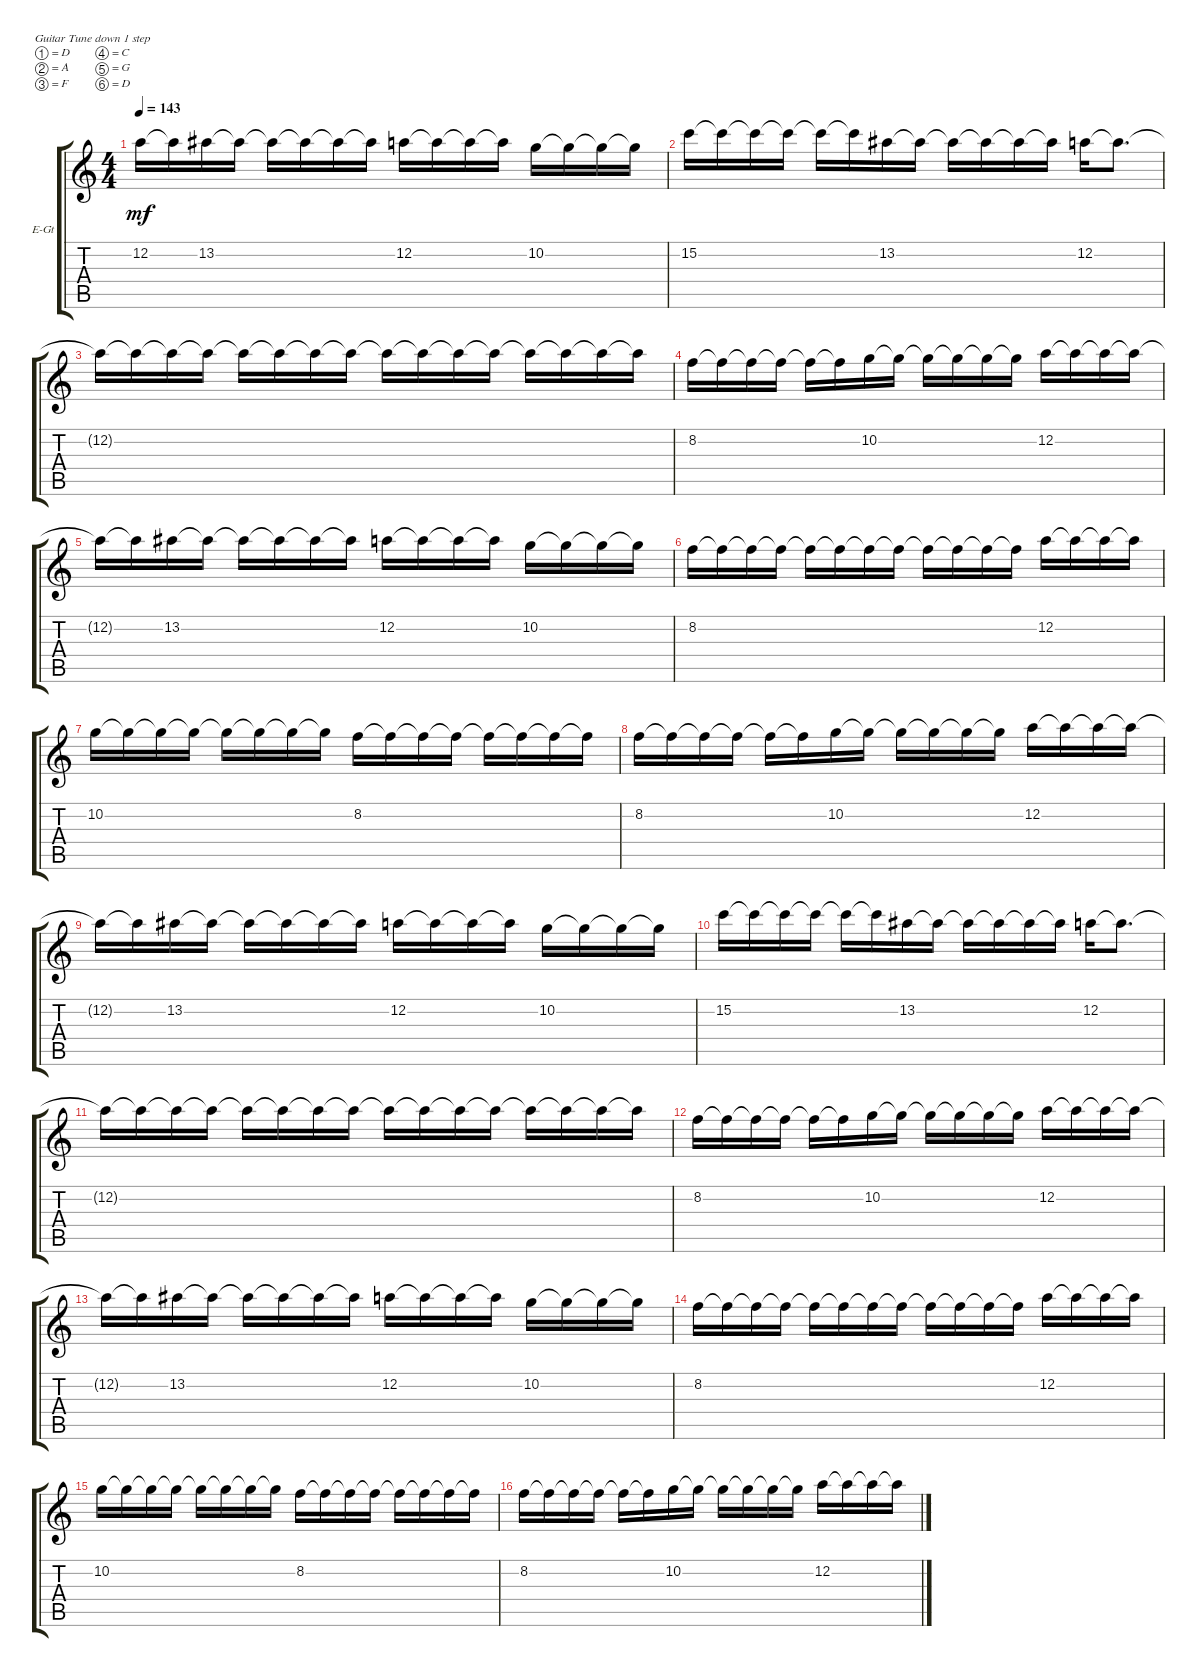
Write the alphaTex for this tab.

\defaultSystemsLayout 4
\bracketExtendMode groupsimilarinstruments
\firstSystemTrackNameOrientation horizontal
\otherSystemsTrackNameOrientation horizontal
\track ("Electric Guitar" "E-Gt") {instrument distortionguitar}
\staff {score tabs}
\tuning (D4 A3 F3 C3 G2 D2)
\ts (4 4)
\tempo 143
\clef g2
\ks c
12.2{t}.16{dy mf} 12.2{t}.16 13.2.16 13.2{t}.16 13.2{t}.16 13.2{t}.16 13.2{t}.16 13.2{t}.16 12.2.16 12.2{t}.16 12.2{t}.16 12.2{t}.16 10.2.16 10.2{t}.16 10.2{t}.16 10.2{t}.16 |
15.2.16 15.2{t}.16 15.2{t}.16 15.2{t}.16 15.2{t}.16 15.2{t}.16 13.2.16 13.2{t}.16 13.2{t}.16 13.2{t}.16 13.2{t}.16 13.2{t}.16 12.2.16 12.2{t}.8{d} |
12.2{t}.16 12.2{t}.16 12.2{t}.16 12.2{t}.16 12.2{t}.16 12.2{t}.16 12.2{t}.16 12.2{t}.16 12.2{t}.16 12.2{t}.16 12.2{t}.16 12.2{t}.16 12.2{t}.16 12.2{t}.16 12.2{t}.16 12.2{t}.16 |
8.2.16 8.2{t}.16 8.2{t}.16 8.2{t}.16 8.2{t}.16 8.2{t}.16 10.2.16 10.2{t}.16 10.2{t}.16 10.2{t}.16 10.2{t}.16 10.2{t}.16 12.2.16 12.2{t}.16 12.2{t}.16 12.2{t}.16 |
12.2{t}.16 12.2{t}.16 13.2.16 13.2{t}.16 13.2{t}.16 13.2{t}.16 13.2{t}.16 13.2{t}.16 12.2.16 12.2{t}.16 12.2{t}.16 12.2{t}.16 10.2.16 10.2{t}.16 10.2{t}.16 10.2{t}.16 |
8.2.16 8.2{t}.16 8.2{t}.16 8.2{t}.16 8.2{t}.16 8.2{t}.16 8.2{t}.16 8.2{t}.16 8.2{t}.16 8.2{t}.16 8.2{t}.16 8.2{t}.16 12.2.16 12.2{t}.16 12.2{t}.16 12.2{t}.16 |
10.2.16 10.2{t}.16 10.2{t}.16 10.2{t}.16 10.2{t}.16 10.2{t}.16 10.2{t}.16 10.2{t}.16 8.2.16 8.2{t}.16 8.2{t}.16 8.2{t}.16 8.2{t}.16 8.2{t}.16 8.2{t}.16 8.2{t}.16 |
8.2.16 8.2{t}.16 8.2{t}.16 8.2{t}.16 8.2{t}.16 8.2{t}.16 10.2.16 10.2{t}.16 10.2{t}.16 10.2{t}.16 10.2{t}.16 10.2{t}.16 12.2.16 12.2{t}.16 12.2{t}.16 12.2{t}.16 |
12.2{t}.16 12.2{t}.16 13.2.16 13.2{t}.16 13.2{t}.16 13.2{t}.16 13.2{t}.16 13.2{t}.16 12.2.16 12.2{t}.16 12.2{t}.16 12.2{t}.16 10.2.16 10.2{t}.16 10.2{t}.16 10.2{t}.16 |
15.2.16 15.2{t}.16 15.2{t}.16 15.2{t}.16 15.2{t}.16 15.2{t}.16 13.2.16 13.2{t}.16 13.2{t}.16 13.2{t}.16 13.2{t}.16 13.2{t}.16 12.2.16 12.2{t}.8{d} |
12.2{t}.16 12.2{t}.16 12.2{t}.16 12.2{t}.16 12.2{t}.16 12.2{t}.16 12.2{t}.16 12.2{t}.16 12.2{t}.16 12.2{t}.16 12.2{t}.16 12.2{t}.16 12.2{t}.16 12.2{t}.16 12.2{t}.16 12.2{t}.16 |
8.2.16 8.2{t}.16 8.2{t}.16 8.2{t}.16 8.2{t}.16 8.2{t}.16 10.2.16 10.2{t}.16 10.2{t}.16 10.2{t}.16 10.2{t}.16 10.2{t}.16 12.2.16 12.2{t}.16 12.2{t}.16 12.2{t}.16 |
12.2{t}.16 12.2{t}.16 13.2.16 13.2{t}.16 13.2{t}.16 13.2{t}.16 13.2{t}.16 13.2{t}.16 12.2.16 12.2{t}.16 12.2{t}.16 12.2{t}.16 10.2.16 10.2{t}.16 10.2{t}.16 10.2{t}.16 |
8.2.16 8.2{t}.16 8.2{t}.16 8.2{t}.16 8.2{t}.16 8.2{t}.16 8.2{t}.16 8.2{t}.16 8.2{t}.16 8.2{t}.16 8.2{t}.16 8.2{t}.16 12.2.16 12.2{t}.16 12.2{t}.16 12.2{t}.16 |
10.2.16 10.2{t}.16 10.2{t}.16 10.2{t}.16 10.2{t}.16 10.2{t}.16 10.2{t}.16 10.2{t}.16 8.2.16 8.2{t}.16 8.2{t}.16 8.2{t}.16 8.2{t}.16 8.2{t}.16 8.2{t}.16 8.2{t}.16 |
8.2.16 8.2{t}.16 8.2{t}.16 8.2{t}.16 8.2{t}.16 8.2{t}.16 10.2.16 10.2{t}.16 10.2{t}.16 10.2{t}.16 10.2{t}.16 10.2{t}.16 12.2.16 12.2{t}.16 12.2{t}.16 12.2{t}.16
